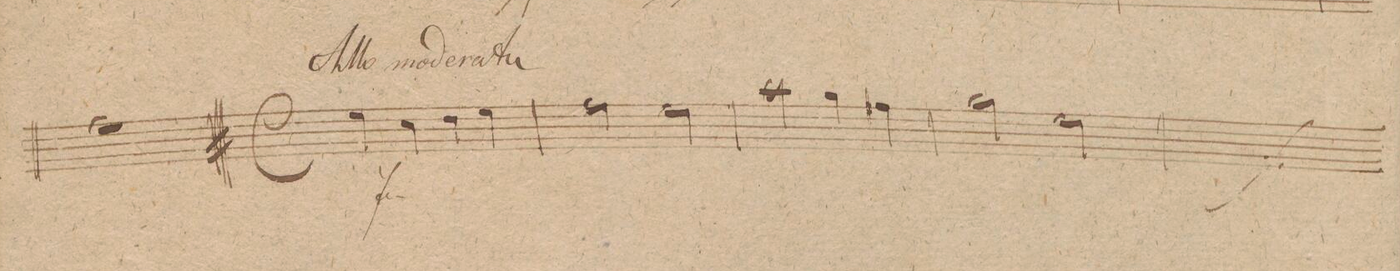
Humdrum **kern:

**kern	**dynam
*I"Clarnetto 1mo in A.	*
*clefG2	*
*k[f#c#g#]	*
*met(c)	*
*M4/4	*
1dd	.
=19||	=19||
*M4/4	*
*met(c)	*
*mmet(c)	*
4cc#\	f
4a\	.
4b\	.
4cc#\	.
=20	=20
2dd\	.
2cc#\	.
=21	=21
2ff#\	.
4ee\	.
4dd#\	.
=22	=22
2ee\	.
2cc#\	.
=23	=23
*-	*-
